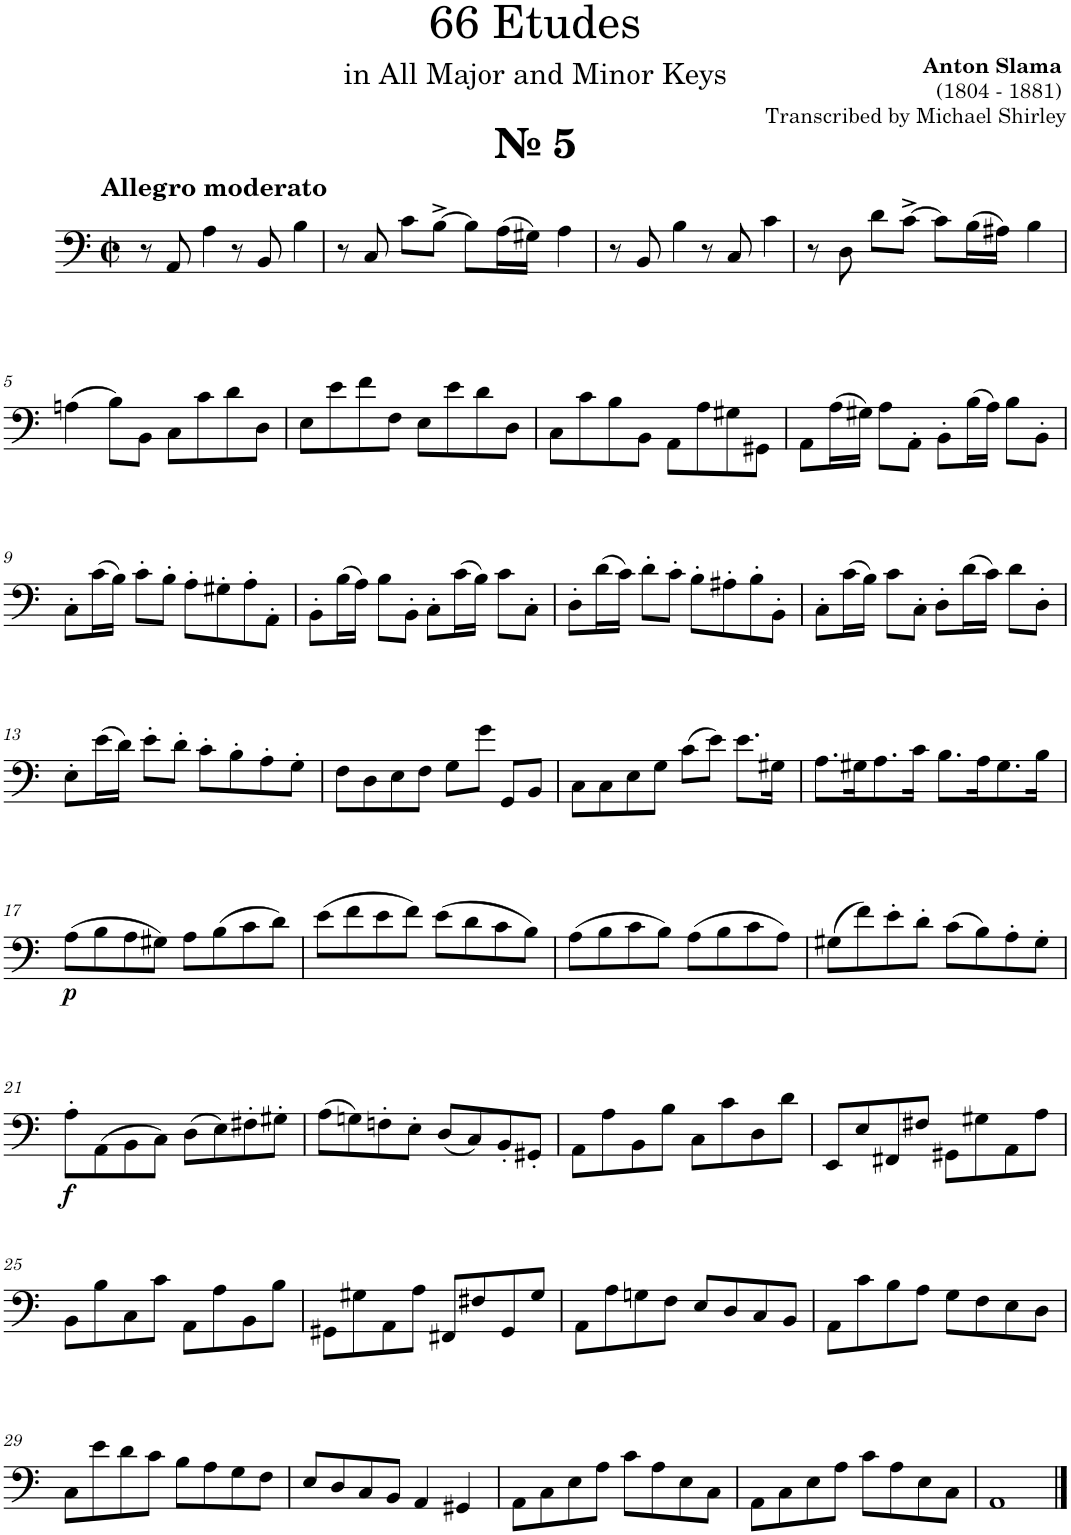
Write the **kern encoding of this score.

**kern	**dynam
*part1	*part1
*staff1	*staff1
*I"Trombone	*
*I'Tbn.	*
*clefF4	*
*k[]	*
*M2/2	*
*met(c|)	*
=1	=1
!LO:TX:a:B:t=№ 5	!
!LO:TX:a:B:t=Allegro moderato	!
8r	.
8AA/	.
4A\	.
8r	.
8BB/	.
4B\	.
=2	=2
8r	.
8C/	.
8c\L	.
[>8B^\J	.
8B\L]	.
(>16A\L	.
16G#X\JJ)	.
4A\	.
=3	=3
8r	.
8BB/	.
4B\	.
8r	.
8C/	.
4c\	.
=4	=4
8r	.
8D\	.
8d\L	.
[>8c^\J	.
8c\L]	.
(>16B\L	.
16A#X\JJ)	.
4B\	.
!!LO:LB:g=z
=5	=5
(>4An\	.
8B\L)	.
8BB\J	.
8C\L	.
8c\	.
8d\	.
8D\J	.
=6	=6
8E\L	.
8e\	.
8f\	.
8F\J	.
8E\L	.
8e\	.
8d\	.
8D\J	.
=7	=7
8C\L	.
8c\	.
8B\	.
8BB\J	.
8AA\L	.
8A\	.
8G#X\	.
8GG#X\J	.
=8	=8
8AA\L	.
(>16A\L	.
16G#X\JJ)	.
8A\L	.
8AA'\J	.
8BB'\L	.
(16B\L	.
16A\JJ)	.
8B\L	.
8BB'\J	.
!!LO:LB:g=z
=9	=9
8C'\L	.
(>16c\L	.
16B\JJ)	.
8c'\L	.
8B'\J	.
8A'\L	.
8G#X'\	.
8A'\	.
8AA'\J	.
=10	=10
8BB'\L	.
(>16B\L	.
16A\JJ)	.
8B\L	.
8BB'\J	.
8C'\L	.
(>16c\L	.
16B\JJ)	.
8c\L	.
8C'\J	.
=11	=11
8D'\L	.
(>16d\L	.
16c\JJ)	.
8d'\L	.
8c'\J	.
8B'\L	.
8A#X'\	.
8B'\	.
8BB'\J	.
=12	=12
8C'\L	.
(>16c\L	.
16B\JJ)	.
8c\L	.
8C'\J	.
8D'\L	.
(>16d\L	.
16c\JJ)	.
8d\L	.
8D'\J	.
!!LO:LB:g=z
=13	=13
8E'\L	.
(>16e\L	.
16d\JJ)	.
8e'\L	.
8d'\J	.
8c'\L	.
8B'\	.
8A'\	.
8G'\J	.
=14	=14
8F\L	.
8D\	.
8E\	.
8F\J	.
8G\L	.
8g\J	.
8GG/L	.
8BB/J	.
=15	=15
8C\L	.
8C\	.
8E\	.
8G\J	.
(>8c\L	.
8e\J)	.
8.e\L	.
16G#X\Jk	.
=16	=16
8.A\L	.
16G#X\K	.
8.A\	.
16c\Jk	.
8.B\L	.
16A\K	.
8.G#\	.
16B\Jk	.
!!LO:LB:g=z
=17	=17
!	!LO:DY:b
(>8A\L	p
8B\	.
8A\	.
8G#X\J)	.
8A\L	.
(>8B\	.
8c\	.
8d\J)	.
=18	=18
(>8e\L	.
8f\	.
8e\	.
8f\J)	.
(>8e\L	.
8d\	.
8c\	.
8B\J)	.
=19	=19
(>8A\L	.
8B\	.
8c\	.
8B\J)	.
(>8A\L	.
8B\	.
8c\	.
8A\J)	.
=20	=20
(>8G#X\L	.
8f\)	.
8e'\	.
8d'\J	.
(>8c\L	.
8B\)	.
8A'\	.
8G#'\J	.
!!LO:LB:g=z
=21	=21
!	!LO:DY:b
8A'\L	f
(>8AA\	.
8BB\	.
8C\J)	.
(8D\L	.
8E\)	.
8F#X'\	.
8G#X'\J	.
=22	=22
(>8A\L	.
8Gn\)	.
8Fn'\	.
8E'\J	.
(<8D/L	.
8C/)	.
8BB'/	.
8GG#X'/J	.
=23	=23
8AA\L	.
8A\	.
8BB\	.
8B\J	.
8C\L	.
8c\	.
8D\	.
8d\J	.
=24	=24
8EE/L	.
8E/	.
8FF#X/	.
8F#X/J	.
8GG#X\L	.
8G#X\	.
8AA\	.
8A\J	.
!!LO:LB:g=z
=25	=25
8BB\L	.
8B\	.
8C\	.
8c\J	.
8AA\L	.
8A\	.
8BB\	.
8B\J	.
=26	=26
8GG#X\L	.
8G#X\	.
8AA\	.
8A\J	.
8FF#X/L	.
8F#X/	.
8GG#/	.
8G#/J	.
=27	=27
8AA\L	.
8A\	.
8Gn\	.
8F\J	.
8E/L	.
8D/	.
8C/	.
8BB/J	.
=28	=28
8AA\L	.
8c\	.
8B\	.
8A\J	.
8G\L	.
8F\	.
8E\	.
8D\J	.
!!LO:LB:g=z
=29	=29
8C\L	.
8e\	.
8d\	.
8c\J	.
8B\L	.
8A\	.
8G\	.
8F\J	.
=30	=30
8E/L	.
8D/	.
8C/	.
8BB/J	.
4AA/	.
4GG#X/	.
=31	=31
8AA\L	.
8C\	.
8E\	.
8A\J	.
8c\L	.
8A\	.
8E\	.
8C\J	.
=32	=32
8AA\L	.
8C\	.
8E\	.
8A\J	.
8c\L	.
8A\	.
8E\	.
8C\J	.
=33	=33
1AA	.
==	==
*-	*-
